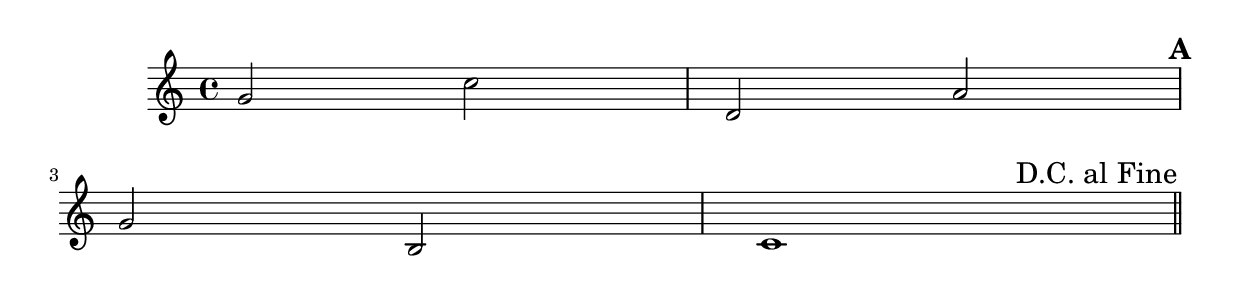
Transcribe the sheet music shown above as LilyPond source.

%% Do not edit this file; it is auto-generated from LSR http://lsr.dsi.unimi.it
%% This file is in the public domain.
\version "2.13.1"

\header {
  lsrtags = "text"

%% Translation of GIT committish: e968d89055d045a29276db76970570f30ccc917e
  texidoces = "
Las marcas se pueden imprimir al final de la línea actual, en vez de
al comienzo de la línea siguiente.  Esto es útil principalmente cuando
se tiene que añadir una marca al final de la partitura (donde no hay
línea siguiente).

En tales casos, el extremo derecho de la marca se tiene que alinear
con la última línea divisoria, como muestra la segunda línea de este
ejemplo.

"
  doctitlees = "Imprimir marcas al final de la línea o de la partitura"

%% Translation of GIT committish: 0364058d18eb91836302a567c18289209d6e9706
  texidocde = "
Zeichen können auch am Ende der aktuellen Zeile ausgegeben werden, anstatt
dass sie auf die folgende Zeile verschoben werden.  Das ist nüztlich,
wenn ein Zeichen am Ende einer Partitur eingefügt werden soll, wo
gar keine nächste Zeile vorhanden ist.

In derartigen Fällen muss die rechte Ecke des Zeichens an dem letzten
Taktstrich ausgerichtet werden, wie die zweite Zeile des Beispiels zeigt.

"
  doctitlede = "Zeichen am Ende einer Zeile oder Partitur setzen"

  texidoc = "
Marks can be printed at the end of the current line, instead of the
beginning of the following line. This is particularly useful when a
mark has to be added at the end of a score -- when there is no next
line.

In such cases, the right end of the mark has to be aligned with the
final bar line, as demonstrated on the second line of this example. 

"
  doctitle = "Printing marks at the end of a line or a score"
} % begin verbatim

\relative c'' {  
  \override Score.RehearsalMark #'break-visibility = #begin-of-line-invisible
  g2 c
  d,2 a'
  \mark \default
  \break
  g2 b,
  c1 \bar "||"
  \override Score.RehearsalMark #'self-alignment-X = #RIGHT  
  \mark "D.C. al Fine"
}

